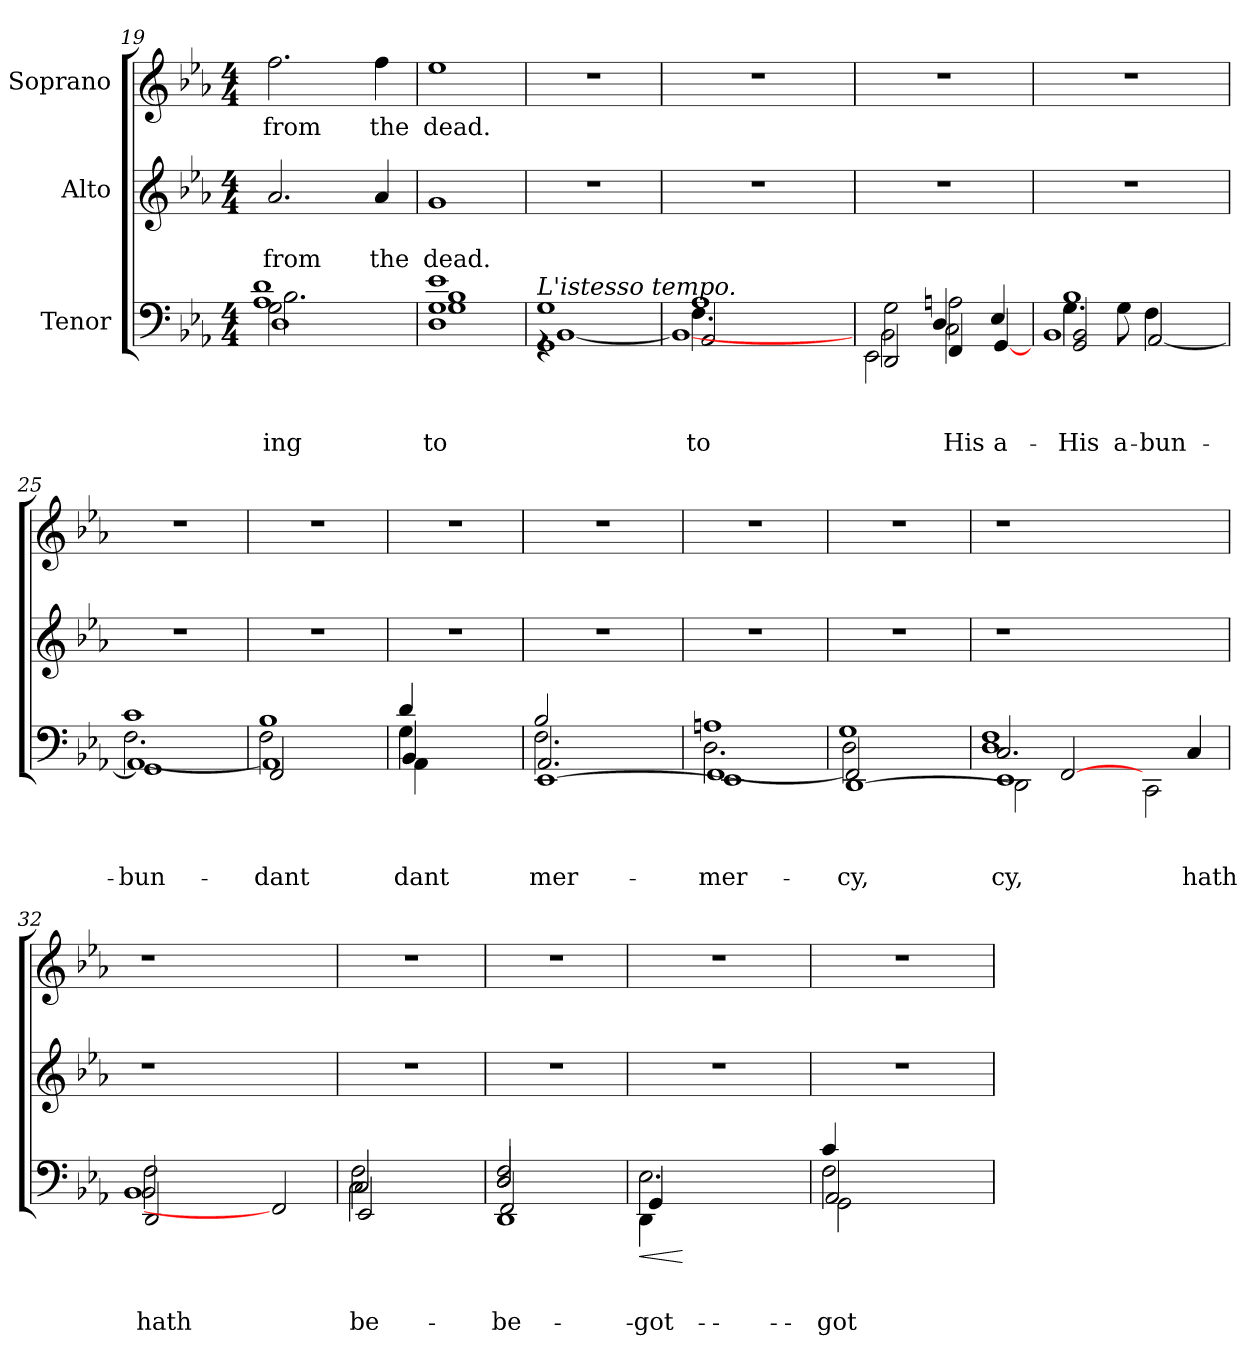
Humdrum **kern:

**kern	**text	**text	**text	**dynam	**kern	**text	**text	**kern	**text
*part3	*part3	*part3	*part3	*part3	*part2	*part2	*part2	*part1	*part1
*staff3	*staff3	*staff3	*staff3	*staff3	*staff2	*staff2	*staff2	*staff1	*staff1
*I"Tenor	*	*	*	*	*I"Alto	*	*	*I"Soprano	*
*clefF4	*	*	*	*	*clefG2	*	*	*clefG2	*
*k[b-e-a-]	*	*	*	*	*k[b-e-a-]	*	*	*k[b-e-a-]	*
*E-:	*	*	*	*	*E-:	*	*	*E-:	*
*M4/4	*	*	*	*	*M4/4	*	*	*M4/4	*
=19	=19	=19	=19	=19	=19	=19	=19	=19	=19
*^	*	*	*	*	*	*	*	*	*
!	!	!	!	!LO:LY:b	!	!	!	!LO:LY:b	!	!LO:LY:b
*^	*^	*	*	*	*	*	*	*	*	*
2G\	2.B-\	1A- 1d	1D	.	.	-ing	.	2.a-/	.	from	2.ff\	from
2ryy	.	.	.	.	.	.	.	.	.	.	.	.
!	!	!	!	!	!	!	!	!	!	!LO:LY:b	!	!LO:LY:b
.	4ryy	.	.	.	.	.	.	4a-/	.	the	4ff\	the
!!LO:LB:g=z
=20	=20	=20	=20	=20	=20	=20	=20	=20	=20	=20	=20	=20
!	!	!	!	!	!	!LO:LY:b	!	!	!	!	!	!
!	!	!	!	!	!	!LO:LY:b	!	!	!	!LO:LY:b	!	!LO:LY:b
1G	1e-	1G 1B-	1D	.	.	to	.	1g	.	dead.	1ee-	dead.
!!LO:LB:g=z
=21	=21	=21	=21	=21	=21	=21	=21	=21	=21	=21	=21	=21
!LO:TX:a:i:t=L'istesso tempo.	!	!	!	!	!	!	!	!	!	!	!	!
4rGG	1GG	1G	[>1BB-	.	.	.	.	1r	.	.	1r	.
2.ryy	.	.	.	.	.	.	.	.	.	.	.	.
=22	=22	=22	=22	=22	=22	=22	=22	=22	=22	=22	=22	=22
!	!	!	!	!	!	!LO:LY:b	!	!	!	!	!	!
4.F\	2AA-/	1A-	1BB-_	.	.	to	.	1r	.	.	1r	.
2ryy	.	.	.	.	.	.	.	.	.	.	.	.
.	2ryy	.	.	.	.	.	.	.	.	.	.	.
8ryy	.	.	.	.	.	.	.	.	.	.	.	.
=23	=23	=23	=23	=23	=23	=23	=23	=23	=23	=23	=23	=23
2DD/	2G\	2BB-\	2EE-\	.	.	.	.	1r	.	.	1r	.
!	!	!	!	!	!	!LO:LY:b	!	!	!	!	!	!
4FF/	2An\	2C\	4D/	.	.	-His	.	.	.	.	.	.
!	!	!	!	!	!	!LO:LY:b	!	!	!	!	!	!
4E-/	.	.	[<4GG/	.	.	a-	.	.	.	.	.	.
=24	=24	=24	=24	=24	=24	=24	=24	=24	=24	=24	=24	=24
!	!	!	!	!	!	!LO:LY:b	!	!	!	!	!	!
4.G\	2GG/ 2BB-/	1B-	1BB-	.	.	His	.	1r	.	.	1r	.
!	!	!	!	!	!	!LO:LY:b	!	!	!	!	!	!
8G\	.	.	.	.	.	a-	.	.	.	.	.	.
!	!	!	!	!	!	!LO:LY:b	!	!	!	!	!	!
4F\	[<2AA-/	.	.	.	.	-bun-	.	.	.	.	.	.
4ryy	.	.	.	.	.	.	.	.	.	.	.	.
=25	=25	=25	=25	=25	=25	=25	=25	=25	=25	=25	=25	=25
!	!	!	!	!	!	!LO:LY:b	!	!	!	!	!	!
2.F\	1AA-_	1GG	1c	.	.	-bun-	.	1r	.	.	1r	.
4ryy	.	.	.	.	.	.	.	.	.	.	.	.
=26	=26	=26	=26	=26	=26	=26	=26	=26	=26	=26	=26	=26
!	!	!	!	!	!	!LO:LY:b	!	!	!	!	!	!
2F\	1AA-]	2FF/	1B-	.	.	-dant	.	1r	.	.	1r	.
2ryy	.	2ryy	.	.	.	.	.	.	.	.	.	.
!!LO:PB:g=z
=27	=27	=27	=27	=27	=27	=27	=27	=27	=27	=27	=27	=27
!	!	!	!	!	!	!LO:LY:b	!	!	!	!	!	!
4G\	4BB-/	4AA-\	4d/	.	.	dant	.	1r	.	.	1r	.
2.ryy	2.ryy	2.ryy	2.ryy	.	.	.	.	.	.	.	.	.
=28	=28	=28	=28	=28	=28	=28	=28	=28	=28	=28	=28	=28
!	!	!	!	!	!	!LO:LY:b	!	!	!	!	!	!
2.F\	2.AA-/	[>1EE-	2B-/	.	.	mer-	.	1r	.	.	1r	.
.	.	.	2ryy	.	.	.	.	.	.	.	.	.
4ryy	4ryy	.	.	.	.	.	.	.	.	.	.	.
=29	=29	=29	=29	=29	=29	=29	=29	=29	=29	=29	=29	=29
!	!	!	!	!	!	!LO:LY:b	!	!	!	!	!	!
2.D\	[<1FF	1EE-]	1A	.	.	-mer-	.	1r	.	.	1r	.
4ryy	.	.	.	.	.	.	.	.	.	.	.	.
=30	=30	=30	=30	=30	=30	=30	=30	=30	=30	=30	=30	=30
!	!	!	!	!	!	!LO:LY:b	!	!	!	!	!	!
2D\	2FF/]	[>1DD	1G	.	.	-cy,	.	1r	.	.	1r	.
2ryy	2ryy	.	.	.	.	.	.	.	.	.	.	.
=31	=31	=31	=31	=31	=31	=31	=31	=31	=31	=31	=31	=31
!	!	!	!	!	!	!LO:LY:b	!	!	!	!	!	!
2.C/	1EE-	2DD\]	1D 1F	.	.	cy,	.	1r	.	.	1r	.
.	.	[2FF	.	.	.	.	.	.	.	.	.	.
2.ryy	.	.	.	.	.	.	.	.	.	.	.	.
.	2CC\	2ryy	4ryy	.	.	.	.	2ryy	.	.	2ryy	.
!	!	!	!	!	!	!LO:LY:b	!	!	!	!	!	!
.	.	.	4C/	.	.	hath	.	.	.	.	.	.
=32	=32	=32	=32	=32	=32	=32	=32	=32	=32	=32	=32	=32
!	!	!	!	!	!	!LO:LY:b	!	!	!	!	!	!
2BB-/	2DD/	1BB-	2F\	.	.	hath	.	1r	.	.	1r	.
1ryy	1ryy	.	1ryy	.	.	.	.	.	.	.	.	.
.	.	2FF]	.	.	.	.	.	2ryy	.	.	2ryy	.
!!LO:LB:g=z
=33	=33	=33	=33	=33	=33	=33	=33	=33	=33	=33	=33	=33
!	!	!	!	!	!	!LO:LY:b	!	!	!	!	!	!
2C/	2EE-/	2F\	2C\	.	.	be-	.	1r	.	.	1r	.
2ryy	2ryy	2ryy	2ryy	.	.	.	.	.	.	.	.	.
!!LO:LB:g=z
=34	=34	=34	=34	=34	=34	=34	=34	=34	=34	=34	=34	=34
!	!	!	!	!	!	!LO:LY:b	!	!	!	!	!	!
2D/	2FF/	1DD	2D/ 2F/	.	.	-be-	.	1r	.	.	1r	.
2ryy	2ryy	.	2ryy	.	.	.	.	.	.	.	.	.
=35	=35	=35	=35	=35	=35	=35	=35	=35	=35	=35	=35	=35
!	!	!	!	!	!	!LO:LY:b	!LO:HP:b	!	!	!	!	!
2ryy	2.E-\	4GG/	4DD\	.	.	-got-	<	1r	.	.	1r	.
.	.	4ryy	4ryy	.	.	.	[	.	.	.	.	.
4ryy	.	2ryy	2ryy	.	.	.	.	.	.	.	.	.
4ryy	4ryy	.	.	.	.	.	.	.	.	.	.	.
=36	=36	=36	=36	=36	=36	=36	=36	=36	=36	=36	=36	=36
!	!	!	!	!	!	!LO:LY:b	!	!	!	!	!	!
2F\	2AA-/	2GG\	4c/	.	.	-got-	.	1r	.	.	1r	.
.	.	.	2ryy	.	.	.	.	.	.	.	.	.
2ryy	2ryy	2ryy	.	.	.	.	.	.	.	.	.	.
.	.	.	4ryy	.	.	.	.	.	.	.	.	.
*v	*v	*v	*v	*	*	*	*	*	*	*	*	*
=	=	=	=	=	=	=	=	=	=
*-	*-	*-	*-	*-	*-	*-	*-	*-	*-
